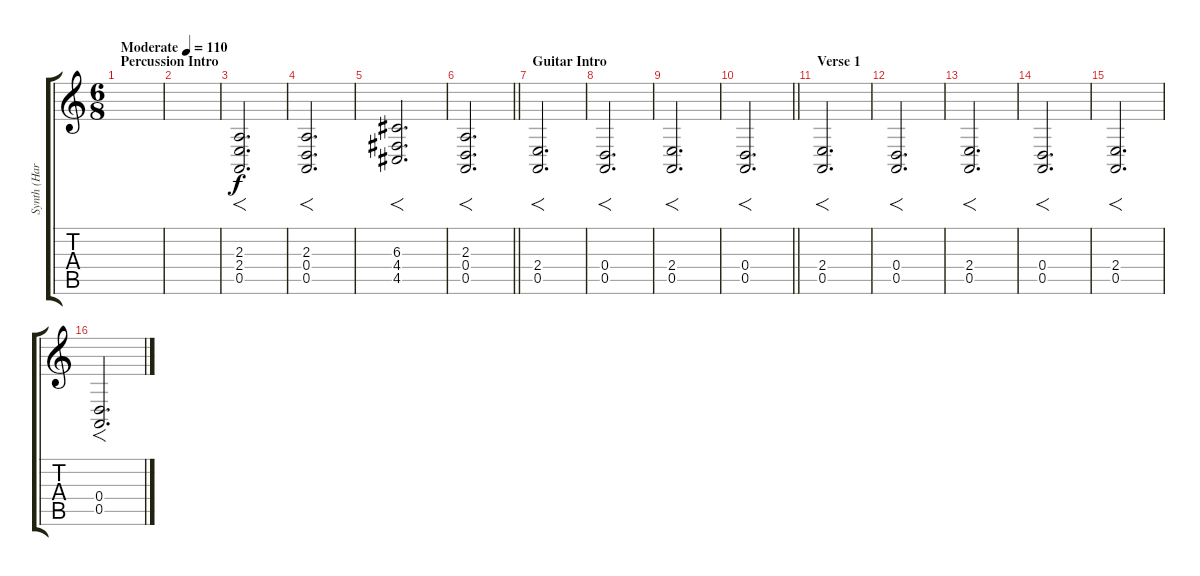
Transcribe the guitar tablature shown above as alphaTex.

\track ("Synth (Harmonics)" "Synth (Har") {instrument pad8sweep}
\staff {score tabs}
\tuning (E4 B3 G3 D3 A2 E2) {hide}
\ts (6 8)
\section ("" "Percussion Intro")
\tempo (110 "Moderate")
\clef g2
\ks c
|
|
(2.3 2.4 0.5).2{f d} |
(2.3 0.4 0.5).2{f d} |
(6.3 4.4 4.5).2{f d} |
\barLineRight lightlight
(2.3 0.4 0.5).2{f d} |
\section ("" "Guitar Intro")
(2.4 0.5).2{f d} |
(0.4 0.5).2{f d} |
(2.4 0.5).2{f d} |
\barLineRight lightlight
(0.4 0.5).2{f d} |
\section ("" "Verse 1")
(2.4 0.5).2{f d} |
(0.4 0.5).2{f d} |
(2.4 0.5).2{f d} |
(0.4 0.5).2{f d} |
(2.4 0.5).2{f d} |
(0.4 0.5).2{f d}
